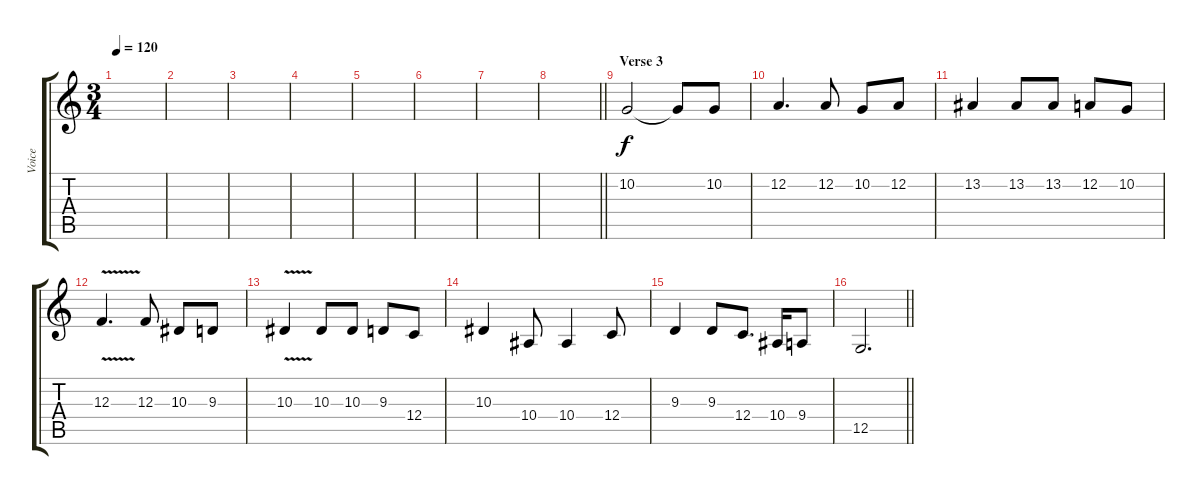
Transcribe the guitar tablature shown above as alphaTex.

\track ("Voice" "Voice") {instrument synthvoice}
\staff {score tabs}
\tuning (D4 A3 F3 C3 G2 D2) {hide}
\ts (3 4)
\tempo 120
\clef g2
\ks c
|
|
|
|
|
|
|
\barLineRight lightlight
|
\section ("" "Verse 3")
10.2.2 10.2{t}.8 10.2.8 |
12.2.4{d} 12.2.8 10.2.8 12.2.8 |
13.2.4 13.2.8 13.2.8 12.2.8 10.2.8 |
12.3{v}.4{d} 12.3.8 10.3.8 9.3.8 |
10.3{v}.4 10.3.8 10.3.8 9.3.8 12.4.8 |
10.3.4 10.4.8 10.4.4 12.4.8 |
9.3.4 9.3.8 12.4.8{d} 10.4.16 9.4.8 |
\barLineRight lightlight
12.5.2{d}
